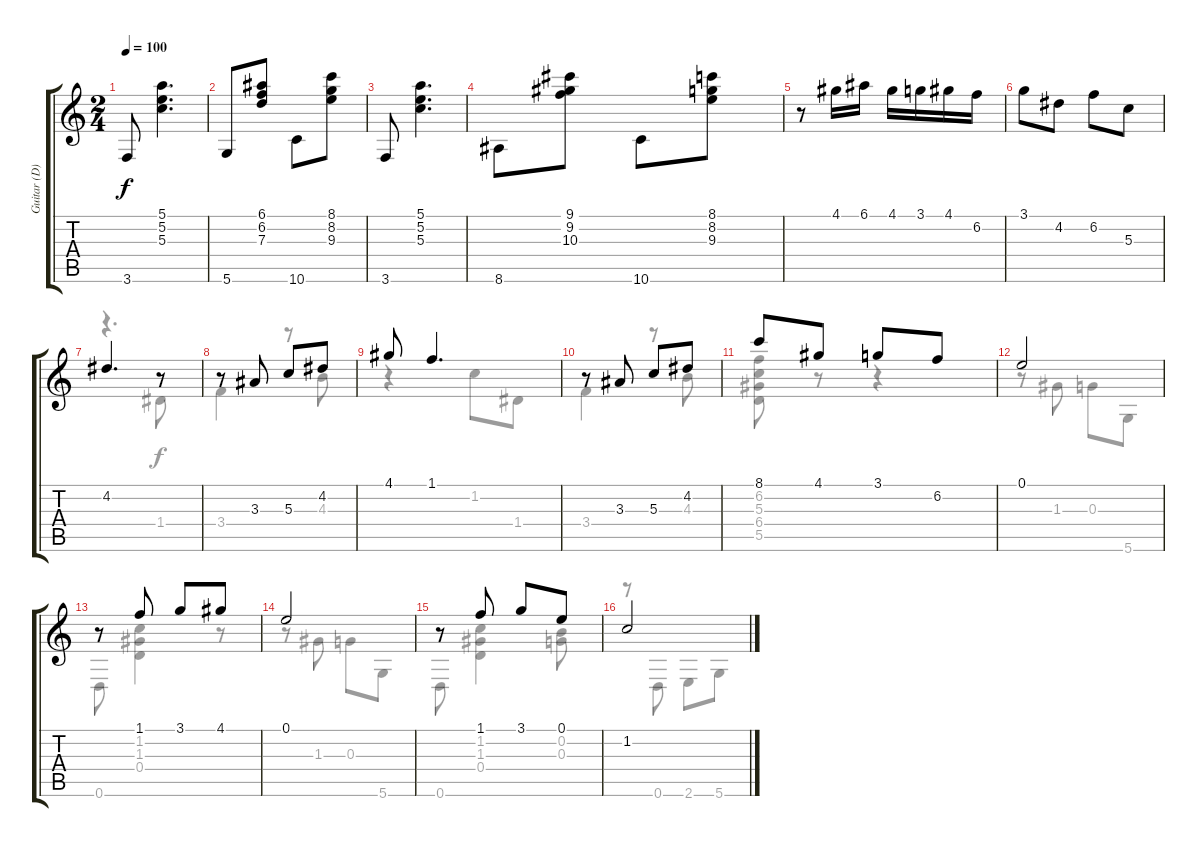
\track ("Guitar (D)" "Guitar (D)") {instrument acousticguitarnylon}
\staff {score tabs}
\tuning (E4 B3 G3 D3 A2 D2) {hide}
\voice
\ts (2 4)
\tempo 100
\clef g2
\ks aminor
3.6.8{dy f} (5.1 5.2 5.3).4{d} |
5.6.8 (6.1 6.2 7.3).8 10.6.8 (8.1 8.2 9.3).8 |
3.6.8 (5.1 5.2 5.3).4{d} |
8.6.8 (9.1 9.2 10.3).8 10.6.8 (8.1 8.2 9.3).8 |
r.8 4.1.16 6.1.16 4.1.16 3.1.16 4.1.16 6.2.16 |
3.1.8 4.2.8 6.2.8 5.3.8 |
4.2.4{d} r.8 |
r.8 3.3.8 5.3.8 4.2.8 |
4.1.8 1.1.4{d} |
r.8 3.3.8 5.3.8 4.2.8 |
8.1.8 4.1.8 3.1.8 6.2.8 |
0.1.2 |
r.8 1.1.8 3.1.8 4.1.8 |
0.1.2 |
r.8 1.1.8 3.1.8 0.1.8 |
1.2.2
\voice
\clef g2
\ottava regular
\simile none
\ks aminor
|
|
|
|
|
|
r.4{d} 1.4.8 |
3.4.4 r.8 4.3.8 |
r.4 1.2.8 1.4.8 |
3.4.4 r.8 4.3.8 |
(6.2 5.3 6.4 5.5).8 r.8 r.4 |
r.8 1.3.8 0.3.8 5.6.8 |
0.6.8 (1.2 1.3 0.4).4 r.8 |
r.8 1.3.8 0.3.8 5.6.8 |
0.6.8 (1.2 1.3 0.4).4 (0.2 0.3).8 |
r.8 0.6.8 2.6.8 5.6.8
